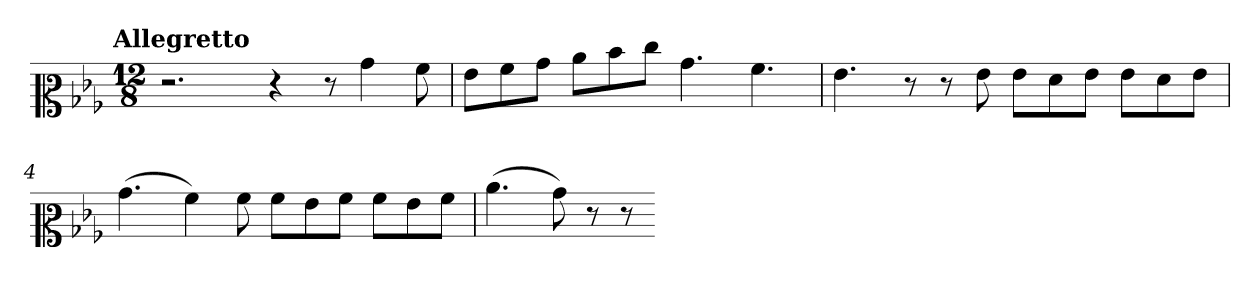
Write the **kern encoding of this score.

**kern
*part1
*staff1
*clefC2
*k[b-e-a-]
!!LO:TX:omd:t=Allegretto
*M12/8
*MM116
=1
2.r
4r
8r
4b-
8a-
=2
8gL
8a-
8b-J
8ccL
8dd
8ee-J
4.b-
4.a-
=3
4.g
8r
8r
8g
(8gL
8f
8gJ
(8gL
8f
8gJ
!!LO:LB:g=z
=4
(4.b-
4a-)
8a-
(8a-L
8g
8a-J
(8a-L
8g
8a-J
=5
(4.cc
8b-)
8r
8r
=-
*-
